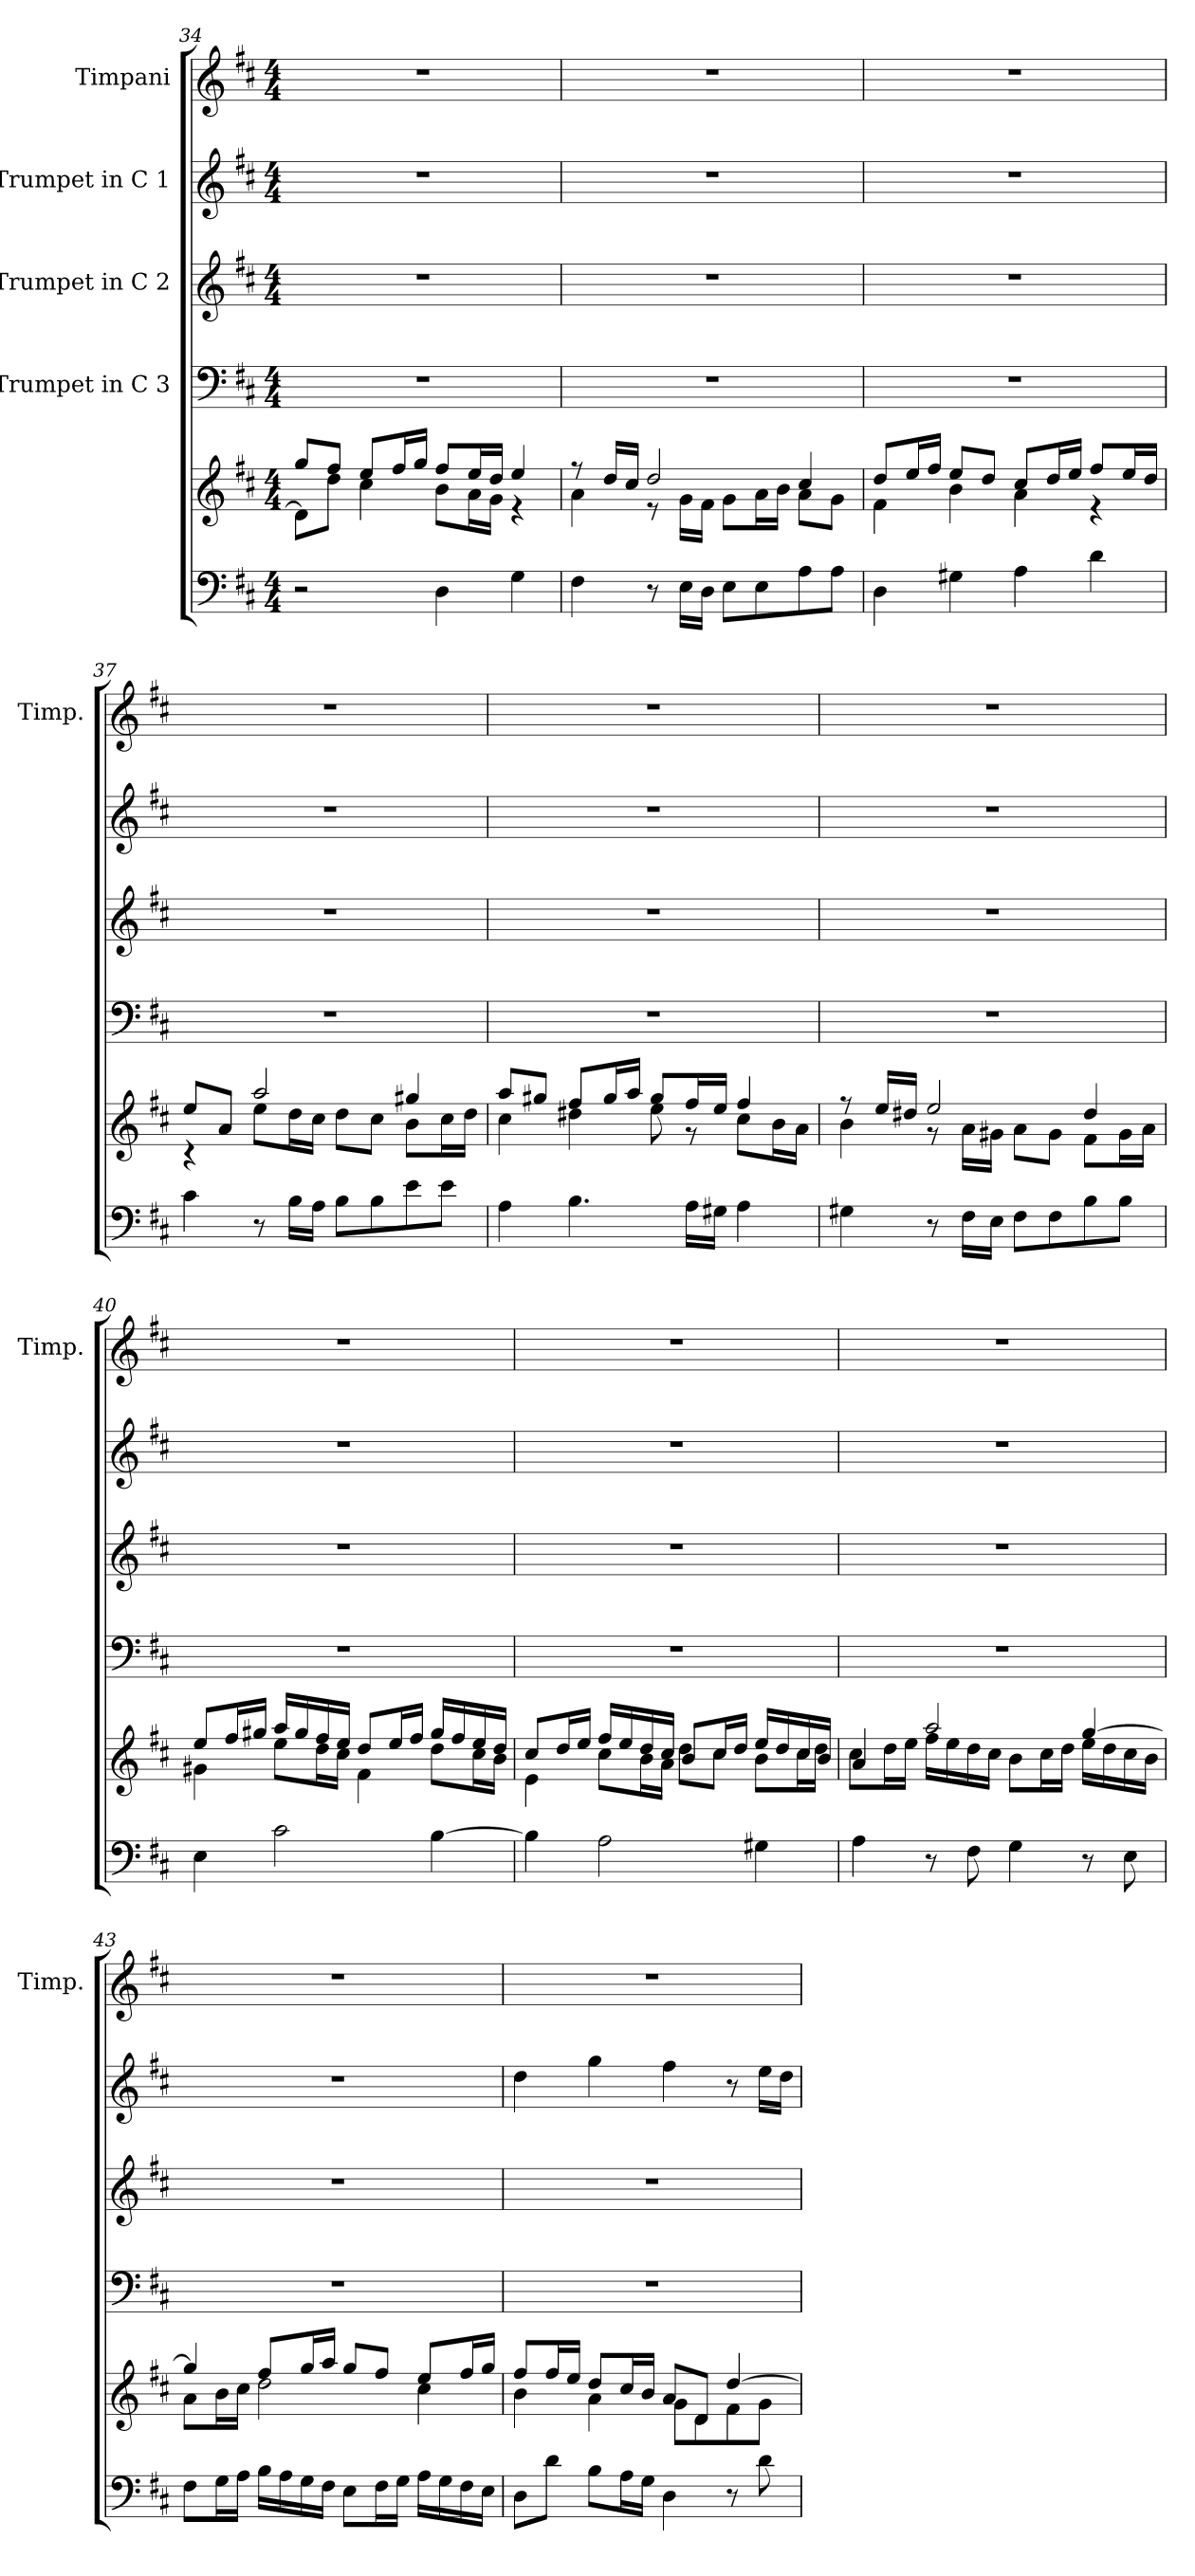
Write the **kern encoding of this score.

**kern	**kern	**kern	**kern	**kern	**kern
*part5	*part5	*part4	*part3	*part2	*part1
*staff6	*staff5	*staff4	*staff3	*staff2	*staff1
*	*	*I"Trumpet in C 3	*I"Trumpet in C 2	*I"Trumpet in C 1	*I"Timpani
*	*	*	*	*	*I'Timp.
*clefF4	*clefG2	*clefF4	*clefG2	*clefG2	*clefG2
*k[f#c#]	*k[f#c#]	*k[f#c#]	*k[f#c#]	*k[f#c#]	*k[f#c#]
*	*D:	*D:	*D:	*D:	*D:
*M4/4	*M4/4	*M4/4	*M4/4	*M4/4	*M4/4
=34	=34	=34	=34	=34	=34
*	*^	*	*	*	*
2r	8gg/L	8d\L]	1r	1r	1r	1r
.	8ff#/J	8dd\J	.	.	.	.
.	8ee/L	4cc#\	.	.	.	.
.	16ff#/L	.	.	.	.	.
.	16gg/JJ	.	.	.	.	.
4D\	8ff#/L	8b\L	.	.	.	.
.	16ee/L	16a\L	.	.	.	.
.	16dd/JJ	16g\JJ	.	.	.	.
4G\	4ee/	4r	.	.	.	.
=35	=35	=35	=35	=35	=35	=35
4F#\	8r	4a\	1r	1r	1r	1r
.	16dd/LL	.	.	.	.	.
.	16cc#/JJ	.	.	.	.	.
8r	2dd/	8r	.	.	.	.
16E\LL	.	16g\LL	.	.	.	.
16D\JJ	.	16f#\JJ	.	.	.	.
8E\L	.	8g\L	.	.	.	.
8E\	.	16a\L	.	.	.	.
.	.	16b\JJ	.	.	.	.
8A\	4cc#/	8a\L	.	.	.	.
8A\J	.	8g\J	.	.	.	.
=36	=36	=36	=36	=36	=36	=36
4D\	8dd/L	4f#\	1r	1r	1r	1r
.	16ee/L	.	.	.	.	.
.	16ff#/JJ	.	.	.	.	.
4G#\	8ee/L	4b\	.	.	.	.
.	8dd/J	.	.	.	.	.
4A\	8cc#/L	4a\	.	.	.	.
.	16dd/L	.	.	.	.	.
.	16ee/JJ	.	.	.	.	.
4d\	8ff#/L	4r	.	.	.	.
.	16ee/L	.	.	.	.	.
.	16dd/JJ	.	.	.	.	.
!!LO:LB:g=z
=37	=37	=37	=37	=37	=37	=37
4c#\	8ee/L	4r	1r	1r	1r	1r
.	8a/J	.	.	.	.	.
8r	2aa/	8ee\L	.	.	.	.
16B\LL	.	16dd\L	.	.	.	.
16A\JJ	.	16cc#\JJ	.	.	.	.
8B\L	.	8dd\L	.	.	.	.
8B\	.	8cc#\J	.	.	.	.
8e\	4gg#/	8b\L	.	.	.	.
8e\J	.	16cc#\L	.	.	.	.
.	.	16dd\JJ	.	.	.	.
=38	=38	=38	=38	=38	=38	=38
4A\	8aa/L	4cc#\	1r	1r	1r	1r
.	8gg#/J	.	.	.	.	.
4.B\	8ff#/L	4dd#\	.	.	.	.
.	16gg#/L	.	.	.	.	.
.	16aa/JJ	.	.	.	.	.
.	8gg#/L	8ee\	.	.	.	.
16A\LL	16ff#/L	8r	.	.	.	.
16G#\JJ	16ee/JJ	.	.	.	.	.
4A\	4ff#/	8cc#\L	.	.	.	.
.	.	16b\L	.	.	.	.
.	.	16a\JJ	.	.	.	.
=39	=39	=39	=39	=39	=39	=39
4G#\	8r	4b\	1r	1r	1r	1r
.	16ee/LL	.	.	.	.	.
.	16dd#/JJ	.	.	.	.	.
8r	2ee/	8r	.	.	.	.
16F#\LL	.	16a\LL	.	.	.	.
16E\JJ	.	16g#\JJ	.	.	.	.
8F#\L	.	8a\L	.	.	.	.
8F#\	.	8g#\J	.	.	.	.
8B\	4dd#/	8f#\L	.	.	.	.
8B\J	.	16g#\L	.	.	.	.
.	.	16a\JJ	.	.	.	.
=40	=40	=40	=40	=40	=40	=40
4E\	8ee/L	4g#\	1r	1r	1r	1r
.	16ff#/L	.	.	.	.	.
.	16gg#/JJ	.	.	.	.	.
2c#\	16aa/LL	8ee\L	.	.	.	.
.	16gg#/	.	.	.	.	.
.	16ff#/	16dd\L	.	.	.	.
.	16ee/JJ	16cc#\JJ	.	.	.	.
.	8dd/L	4f#\	.	.	.	.
.	16ee/L	.	.	.	.	.
.	16ff#/JJ	.	.	.	.	.
[4B\	16gg#/LL	8dd\L	.	.	.	.
.	16ff#/	.	.	.	.	.
.	16ee/	16cc#\L	.	.	.	.
.	16dd/JJ	16b\JJ	.	.	.	.
!!LO:PB:g=z
=41	=41	=41	=41	=41	=41	=41
4B\]	8cc#/L	4e\	1r	1r	1r	1r
.	16dd/L	.	.	.	.	.
.	16ee/JJ	.	.	.	.	.
2A\	16ff#/LL	8cc#\L	.	.	.	.
.	16ee/	.	.	.	.	.
.	16dd/	16b\L	.	.	.	.
.	16cc#/JJ	16a\JJ	.	.	.	.
.	8b/L	8dd\L	.	.	.	.
.	16cc#/L	8cc#\J	.	.	.	.
.	16dd/JJ	.	.	.	.	.
4G#\	16ee/LL	8b\L	.	.	.	.
.	16dd/	.	.	.	.	.
.	16cc#/	16cc#\L	.	.	.	.
.	16b/JJ	16dd\JJ	.	.	.	.
=42	=42	=42	=42	=42	=42	=42
4A\	4a/	8cc#\L	1r	1r	1r	1r
.	.	16dd\L	.	.	.	.
.	.	16ee\JJ	.	.	.	.
8r	2aa/	16ff#\LL	.	.	.	.
.	.	16ee\	.	.	.	.
8F#\	.	16dd\	.	.	.	.
.	.	16cc#\JJ	.	.	.	.
4G\	.	8b\L	.	.	.	.
.	.	16cc#\L	.	.	.	.
.	.	16dd\JJ	.	.	.	.
8r	[4gg/	16ee\LL	.	.	.	.
.	.	16dd\	.	.	.	.
8E\	.	16cc#\	.	.	.	.
.	.	16b\JJ	.	.	.	.
=43	=43	=43	=43	=43	=43	=43
8F#\L	4gg/]	8a\L	1r	1r	1r	1r
16G\L	.	16b\L	.	.	.	.
16A\JJ	.	16cc#\JJ	.	.	.	.
16B\LL	8ff#/L	2dd\	.	.	.	.
16A\	.	.	.	.	.	.
16G\	16gg/L	.	.	.	.	.
16F#\JJ	16aa/JJ	.	.	.	.	.
8E\L	8gg/L	.	.	.	.	.
16F#\L	8ff#/J	.	.	.	.	.
16G\JJ	.	.	.	.	.	.
16A\LL	8ee/L	4cc#\	.	.	.	.
16G\	.	.	.	.	.	.
16F#\	16ff#/L	.	.	.	.	.
16E\JJ	16gg/JJ	.	.	.	.	.
=44	=44	=44	=44	=44	=44	=44
8D\L	8ff#/L	4b\	1r	1r	4dd\	1r
8d\J	16ff#/L	.	.	.	.	.
.	16ee/JJ	.	.	.	.	.
8B\L	8dd/L	4a\	.	.	4gg\	.
16A\L	16cc#/L	.	.	.	.	.
16G\JJ	16b/JJ	.	.	.	.	.
4D\	8a/L	8g\L	.	.	4ff#\	.
.	8d/J	8d\	.	.	.	.
8r	[4dd/	8f#\	.	.	8r	.
8d\	.	8g\J	.	.	16ee\LL	.
.	.	.	.	.	16dd\JJ	.
*	*v	*v	*	*	*	*
=	=	=	=	=	=
*-	*-	*-	*-	*-	*-
